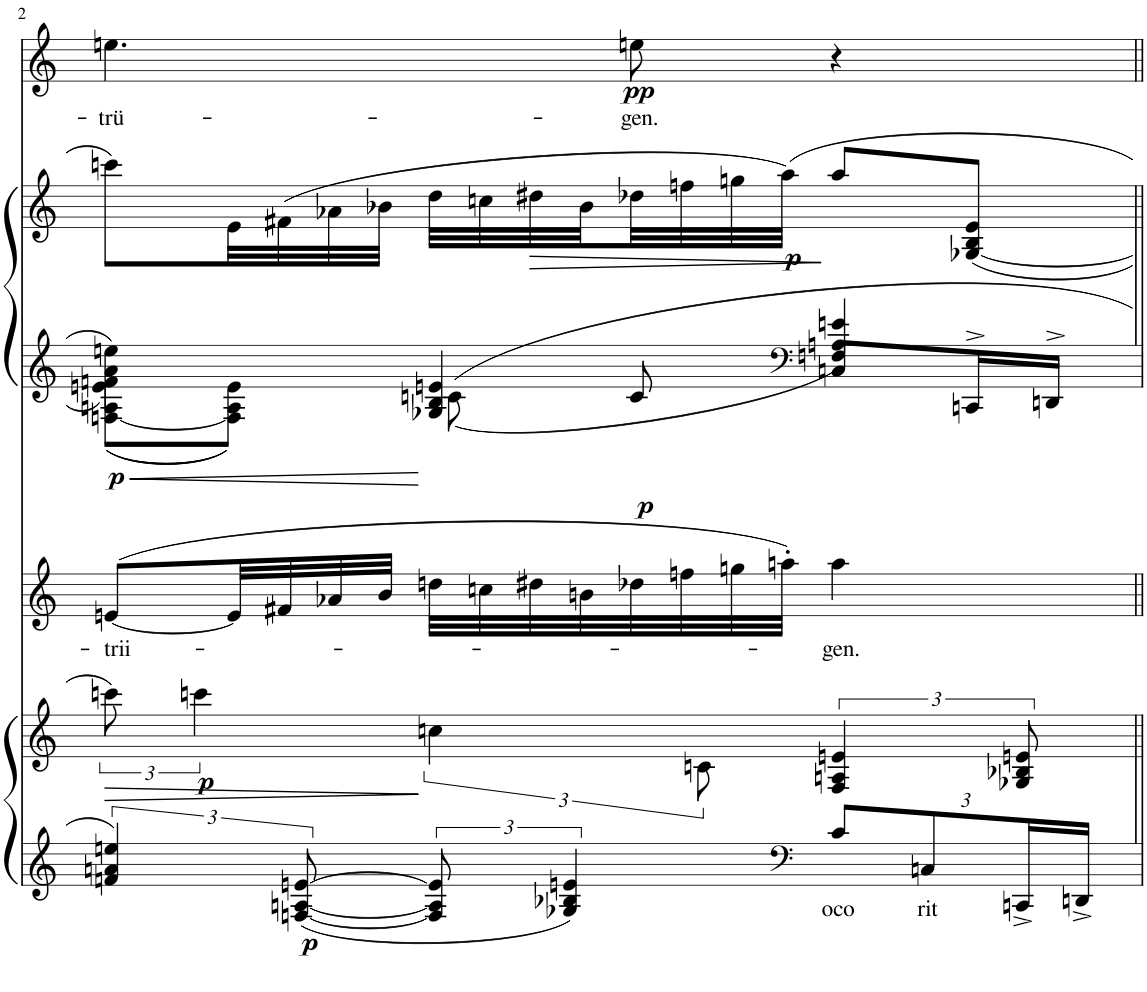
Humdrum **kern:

**kern	**text	**kern	**dynam	**kern	**text	**kern	**kern	**dynam	**kern	**text	**dynam
*part4	*part4	*part4	*part4	*part3	*part3	*part2	*part2	*part2	*part1	*part1	*part1
*staff6	*staff6	*staff5	*staff5/6	*staff4	*staff4	*staff3	*staff2	*staff2/3	*staff1	*staff1	*staff1
!!LO:PB:g=z
*clefG2	*	*clefG2	*	*clefG2	*	*clefG2	*clefG2	*	*clefG2	*	*
*k[]	*	*k[]	*	*k[]	*	*k[]	*k[]	*	*k[]	*	*
*M3/4	*	*M3/4	*	*M3/4	*	*M3/4	*M3/4	*	*M3/4	*	*
=2	=2	=2	=2	=2	=2	=2	=2	=2	=2	=2	=2
!	!	!	!LO:HP:b	!	!LO:LY:b	!	!	!LO:DY:b=2	!	!LO:LY:b	!
*	*	*	*	*	*	*^	*	*	*	*	*
6fn/ 6an/ 6een/	.	12cccn\	>	([8en/L	-trii-	4fn\ 4a\ 4een\	[8Fn\ 8An\ 8en\L	8cccn\L	p	4.een\	-trü-	.
!	!	!	!LO:DY:b	!	!	!	!	!	!	!	!	!
.	.	6cccn\	p	.	.	.	.	.	.	.	.	.
.	.	.	.	32e/LL]	.	.	8F\] 8A\ 8e\J	32e\LL	.	.	.	.
.	.	.	.	32f#X/	.	.	.	(32f#X\	.	.	.	.
!	!	!	!LO:DY:b=2	!	!	!	!	!	!	!	!	!
[12Fn/ [12An/ [12en/	.	.	p	.	.	.	.	.	.	.	.	.
.	.	.	.	32a-X/	.	.	.	32a-X\	.	.	.	.
.	.	.	.	32b/JJJ	.	.	.	32b-X\JJJ	.	.	.	.
12F/] 12A/] 12e/]	.	6ccn\	]	32ddn\LLL	.	8cn\	4G-X/ 4B/ 4en/	32dd\LLL	.	.	.	.
.	.	.	.	32ccn\	.	.	.	32ccn\	.	.	.	.
!	!	!	!	!	!	!	!	!	!LO:HP:b	!	!	!
.	.	.	.	32dd#X\	.	.	.	32dd#X\	>	.	.	.
6G-X/ 6B-X/ 6en/	.	.	.	.	.	.	.	.	.	.	.	.
.	.	.	.	32bn\	.	.	.	32b-\	.	.	.	.
!	!	!	!	!	!	!	!	!	!LO:DY:b=2	!	!LO:LY:b	!LO:DY:b
.	.	.	.	32dd-X\	.	8c/	.	32dd-X\	p	8een\	-gen.	pp
.	.	.	.	32ffn\	.	.	.	32ffn\	.	.	.	.
.	.	12cn\	.	.	.	.	.	.	.	.	.	.
.	.	.	.	32ggn\	.	.	.	32ggn\	.	.	.	.
!	!	!	!	!	!	!	!	!	!LO:DY:b	!	!	!
.	.	.	.	32aan'\JJJ)	.	.	.	32aa\JJJ)	p	.	.	.
*clefF4	*	*	*	*	*	*clefF4	*	*	*	*	*	*
*Xbrackettup	*	*	*	*	*	*	*	*	*	*	*	*
!	!LO:LY:b	!	!	!	!LO:LY:b	!	!	!	!	!	!	!
12c/L	oco	6F/ 6An/ 6en/	.	4aa\	-gen.	8Cn/L	4Fn/ 4An/ 4en/	8aa/L	]	4r	.	.
!	!LO:LY:b	!	!	!	!	!	!	!	!	!	!	!
12Cn/	rit	.	.	.	.	.	.	.	.	.	.	.
.	.	.	.	.	.	16CCn^/L	.	[8G-X/ 8B/ 8e/J	.	.	.	.
24CCn^/L	.	12G-X/ 12B-X/ 12en/	.	.	.	.	.	.	.	.	.	.
.	.	.	.	.	.	16DDn^/JJ	.	.	.	.	.	.
24DDn^/JJ	.	.	.	.	.	.	.	.	.	.	.	.
*	*	*	*	*	*	*v	*v	*	*	*	*	*
=||	=||	=||	=||	=||	=||	=||	=||	=||	=||	=||	=||
*-	*-	*-	*-	*-	*-	*-	*-	*-	*-	*-	*-
